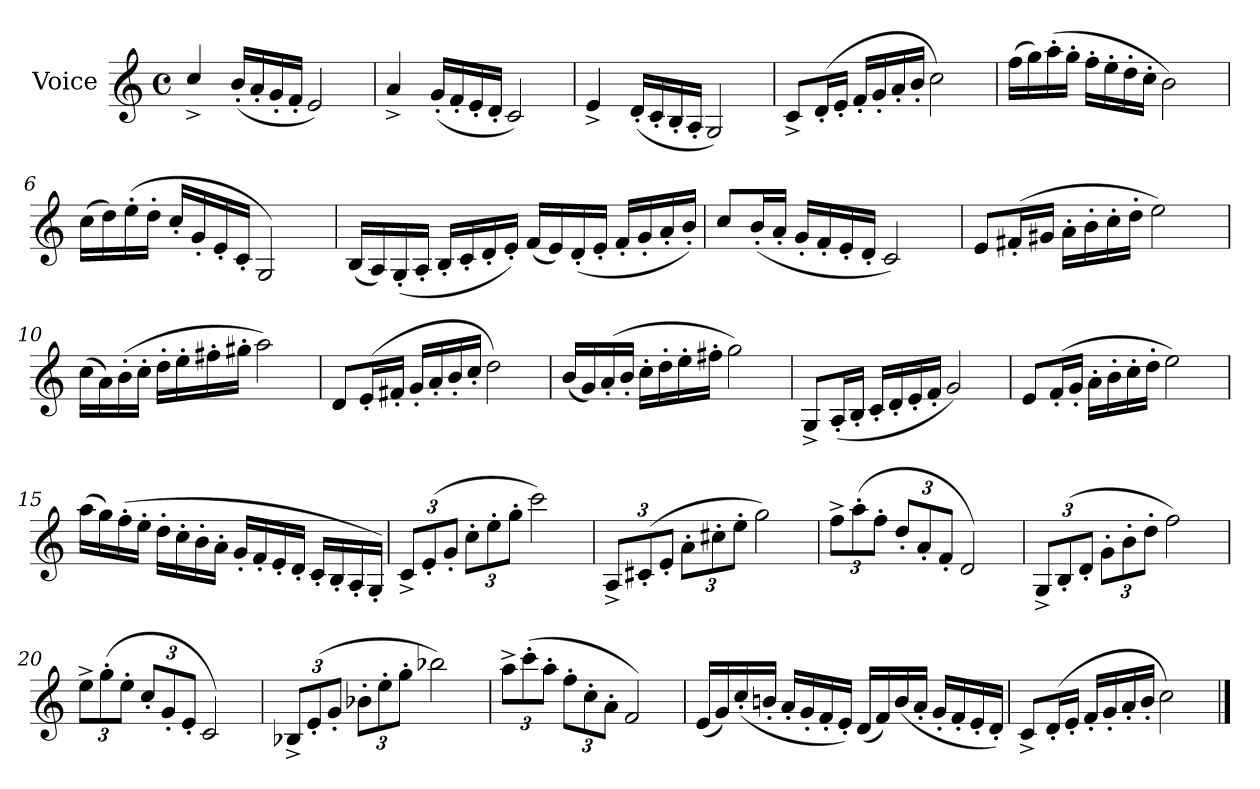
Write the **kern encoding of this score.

**kern
*part1
*staff1
*I"Voice
*I'V
*clefG2
*k[]
*M4/4
*met(c)
=1
4cc^/
(<16b'/LL
16a'/
16g'/
16f'/JJ
2e/)
=2
4a^/
(<16g'/LL
16f'/
16e'/
16d'/JJ
2c/)
=3
4e^/
(<16d'/LL
16c'/
16B'/
16A'/JJ
2G/)
=4
8c^/L
(>16d'/L
16e'/JJ
16f'/LL
16g'/
16a'/
16b'/JJ
2cc\)
=5
(>16ff\LL
16gg\)
(>16aa'\
16gg'\JJ
16ff'\LL
16ee'\
16dd'\
16cc'\JJ
2b\)
!!LO:LB:g=z
=6
(>16cc\LL
16dd\)
(>16ee'\
16dd'\JJ
16cc'/LL
16g'/
16e'/
16c'/JJ
2G/)
=7
(<16B/LL
16A/)
(<16G'/
16A'/JJ
16B'/LL
16c'/
16d'/
16e'/JJ)
(<16f/LL
16e/)
(<16d'/
16e'/JJ
16f'/LL
16g'/
16a'/
16b'/JJ)
=8
8cc/L
(<16b'/L
16a'/JJ
16g'/LL
16f'/
16e'/
16d'/JJ
2c/)
=9
8e/L
(>16f#X'/L
16g#X/JJ
16a'\LL
16b'\
16cc'\
16dd'\JJ
2ee\)
!!LO:LB:g=z
=10
(>16cc\LL
16a\)
(>16b'\
16cc'\JJ
16dd'\LL
16ee'\
16ff#X'\
16gg#X'\JJ
2aa\)
=11
8d/L
(>16e'/L
16f#X'/JJ
16g'/LL
16a'/
16b'/
16cc'/JJ
2dd\)
=12
(<16b/LL
16g/)
(>16a'/
16b'/JJ
16cc'\LL
16dd'\
16ee'\
16ff#X'\JJ
2gg\)
=13
8G^/L
(<16A'/L
16B'/JJ
16c'/LL
16d'/
16e'/
16f'/JJ
2g/)
!!LO:LB:g=z
=14
8e/L
(>16f'/L
16g'/JJ
16a'\LL
16b'\
16cc'\
16dd'\JJ
2ee\)
=15
(>16aa\LL
16gg\)
(>16ff'\
16ee'\JJ
16dd'\LL
16cc'\
16b'\
16a'\JJ
16g'/LL
16f'/
16e'/
16d'/JJ
16c'/LL
16B'/
16A'/
16G'/JJ)
=16
*Xbrackettup
12c^/L
(>12e'/
12g'/J
12cc'\L
12ee'\
12gg'\J
2ccc\)
=17
12A^/L
(>12c#X'/
12e'/J
12a'\L
12cc#X'\
12ee'\J
2gg\)
!!LO:LB:g=z
=18
12ff^\L
(>12aa'\
12ff'\J
12dd'/L
12a'/
12f'/J
2d/)
=19
12G^/L
(>12B'/
12d'/J
12g'\L
12b'\
12dd'\J
2ff\)
=20
12ee^\L
(>12gg'\
12ee'\J
12cc'/L
12g'/
12e'/J
2c/)
=21
12B-X^/L
(>12e'/
12g'/J
12b-X'\L
12ee'\
12gg'\J
2bb-X\)
=22
12aa^\L
(>12ccc'\
12aa'\J
12ff'\L
12cc'\
12a'\J
2f/)
!!LO:LB:g=z
=23
(<16e/LL
16g/)
(<16cc'/
16bn'/JJ
16a'/LL
16g'/
16f'/
16e'/JJ)
(<16d/LL
16f/)
(<16b/
16a'/JJ
16g'/LL
16f'/
16e'/
16d'/JJ)
=24
8c^/L
(>16d'/L
16e'/JJ
16f'/LL
16g'/
16a'/
16b'/JJ
2cc\)
==
*-
